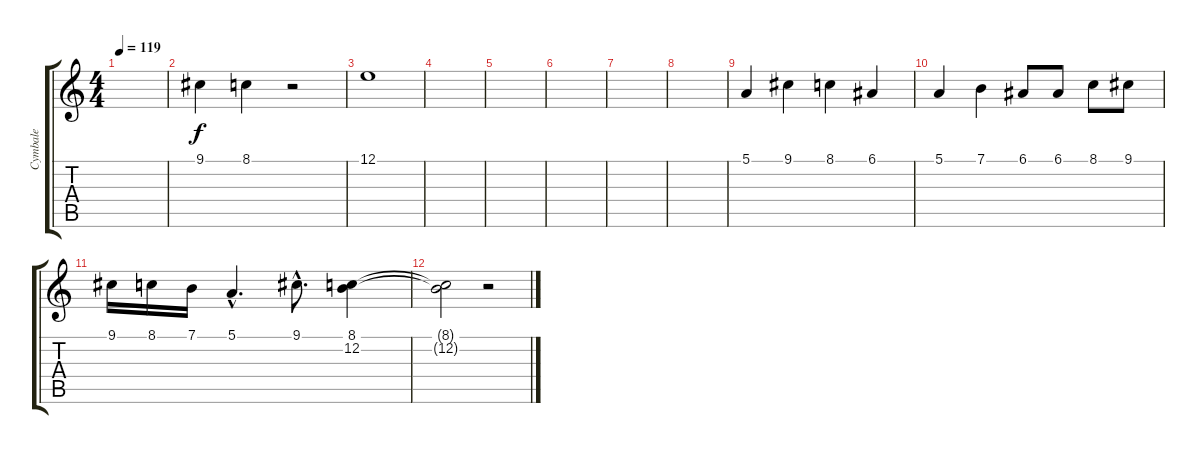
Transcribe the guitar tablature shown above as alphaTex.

\track ("Cymbale" "Cymbale") {instrument reversecymbal}
\staff {score tabs}
\tuning (E4 B3 G3 D3 A2 E2) {hide}
\ts (4 4)
\tempo 119
\clef g2
\ks c
|
9.1.4 8.1.4 r.2 |
12.1.1 |
|
|
|
|
|
5.1.4 9.1.4 8.1.4 6.1.4 |
5.1.4 7.1.4 6.1.8 6.1.8 8.1.8 9.1.8 |
9.1.16 8.1.16 7.1.16 5.1{hac}.4{d} 9.1{hac}.8{d} (8.1 12.2).4 |
(8.1{t} 12.2{t}).2 r.2
